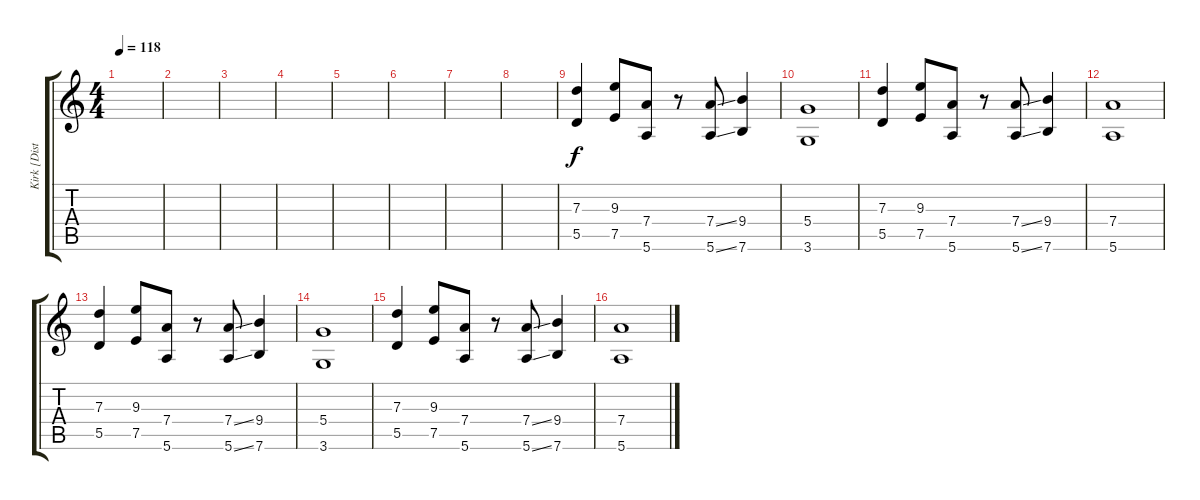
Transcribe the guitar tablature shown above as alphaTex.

\track ("Kirk [Distortion]" "Kirk [Dist") {instrument distortionguitar}
\staff {score tabs}
\tuning (E4 B3 G3 D3 A2 E2) {hide}
\ts (4 4)
\tempo 118
\clef g2
\ks c
|
|
|
|
|
|
|
|
(7.3 5.5).4 (9.3 7.5).8 (7.4 5.6).8 r.8 (7.4{ss} 5.6{ss}).8 (9.4 7.6).4 |
(5.4 3.6).1 |
(7.3 5.5).4 (9.3 7.5).8 (7.4 5.6).8 r.8 (7.4{ss} 5.6{ss}).8 (9.4 7.6).4 |
(7.4 5.6).1 |
(7.3 5.5).4 (9.3 7.5).8 (7.4 5.6).8 r.8 (7.4{ss} 5.6{ss}).8 (9.4 7.6).4 |
(5.4 3.6).1 |
(7.3 5.5).4 (9.3 7.5).8 (7.4 5.6).8 r.8 (7.4{ss} 5.6{ss}).8 (9.4 7.6).4 |
(7.4 5.6).1
